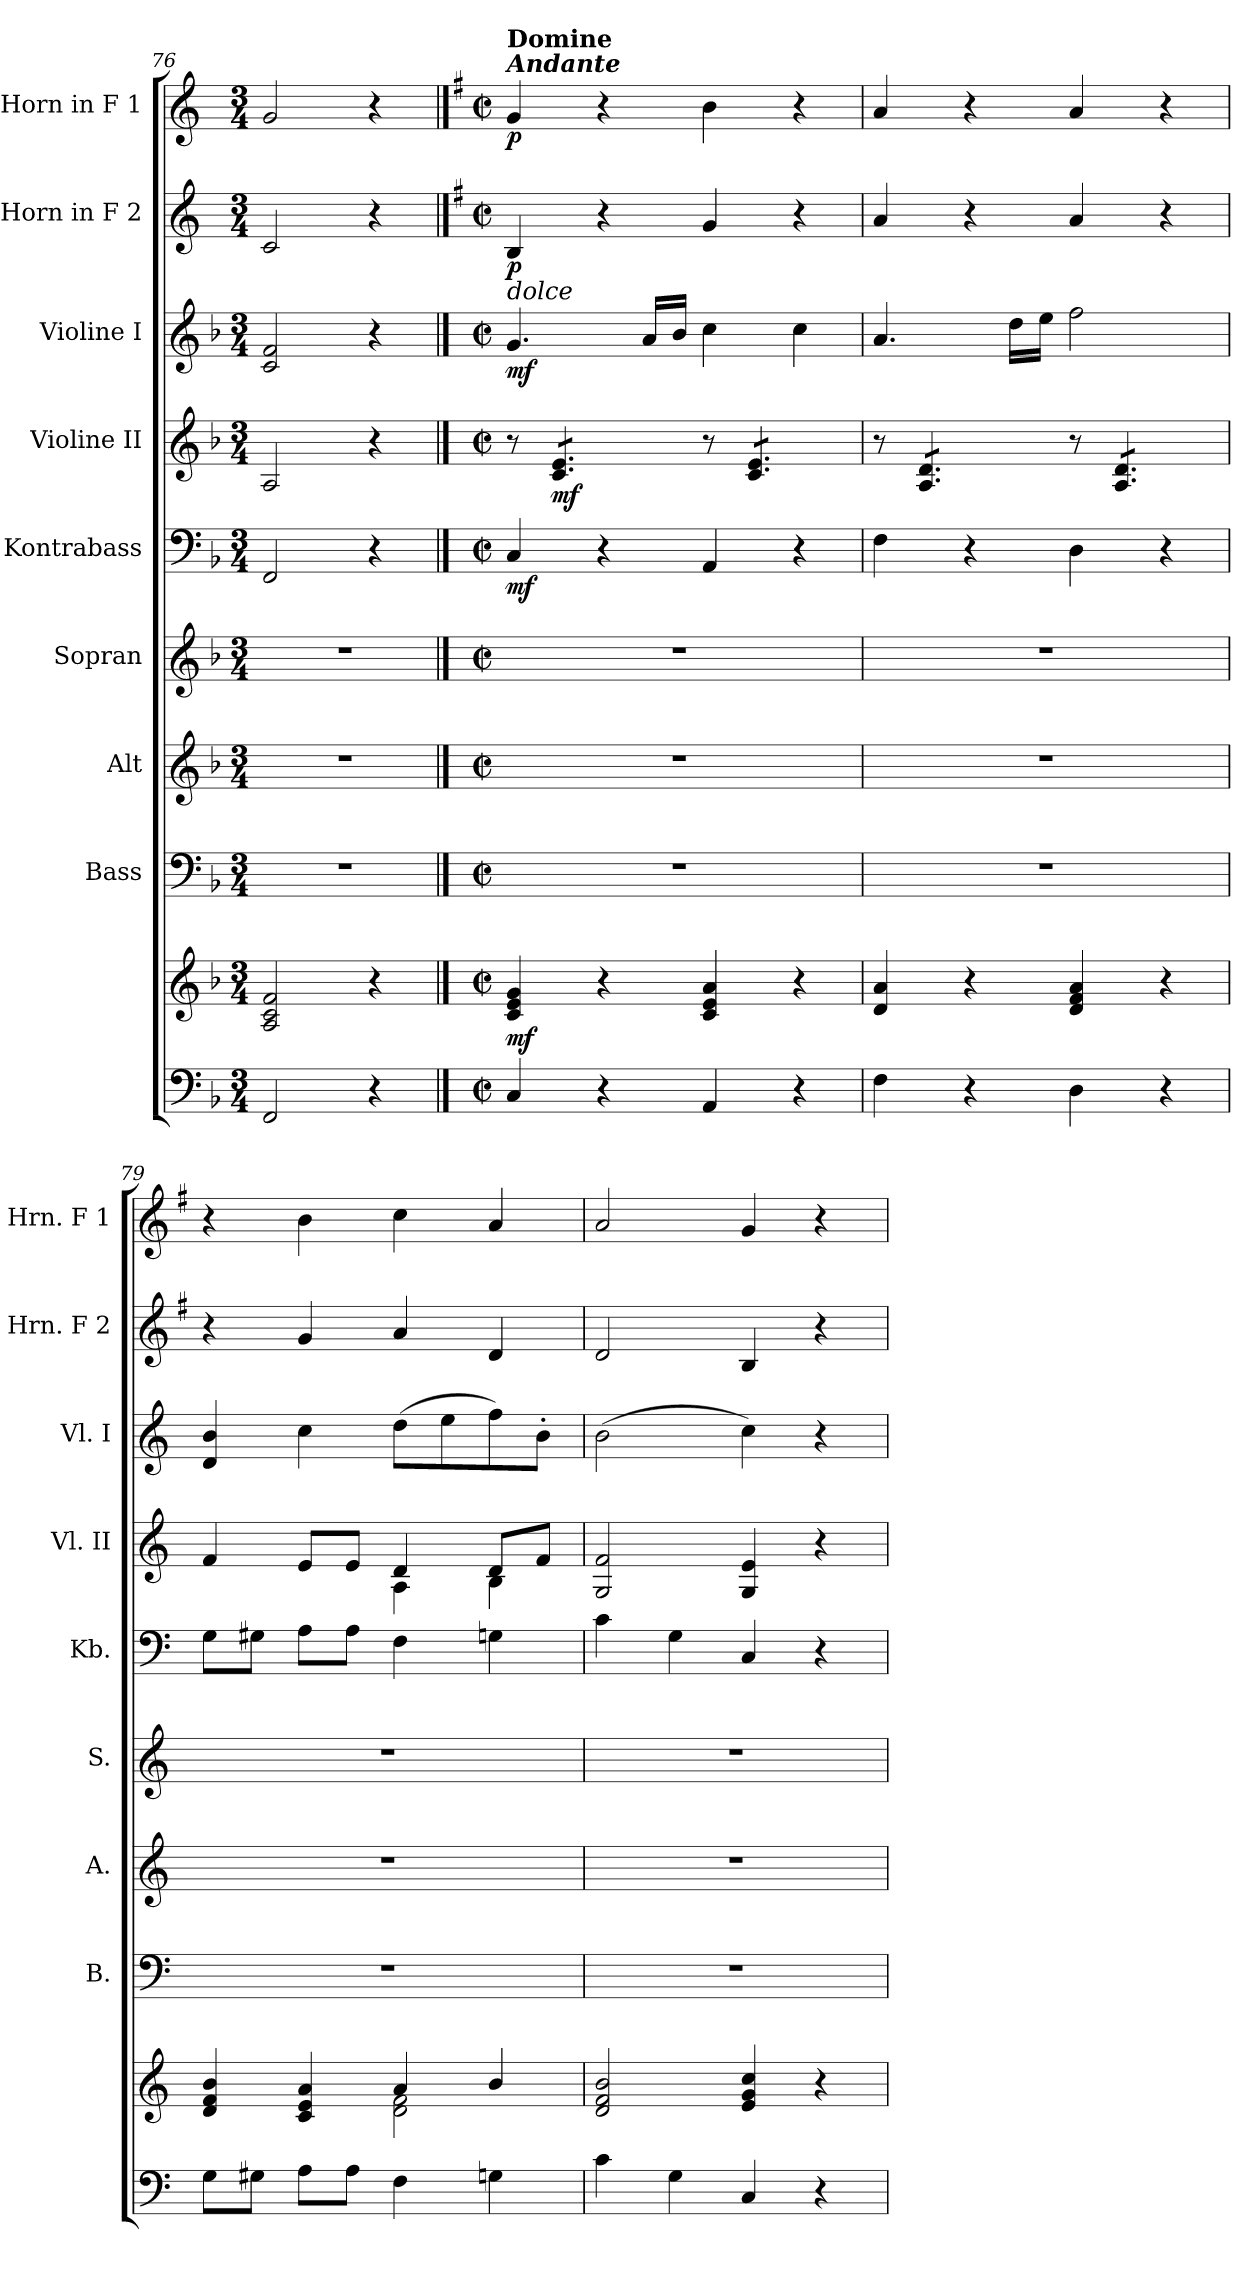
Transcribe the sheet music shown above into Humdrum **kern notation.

**kern	**kern	**dynam	**kern	**kern	**kern	**kern	**dynam	**kern	**dynam	**kern	**dynam	**kern	**dynam	**kern	**dynam
*part9	*part9	*part9	*part8	*part7	*part6	*part5	*part5	*part4	*part4	*part3	*part3	*part2	*part2	*part1	*part1
*staff10	*staff9	*staff9/10	*staff8	*staff7	*staff6	*staff5	*staff5	*staff4	*staff4	*staff3	*staff3	*staff2	*staff2	*staff1	*staff1
*	*	*	*I"Bass	*I"Alt	*I"Sopran	*I"Kontrabass	*	*I"Violine II	*	*I"Violine I	*	*I"Horn in F 2	*	*I"Horn in F 1	*
*	*	*	*I'B.	*I'A.	*I'S.	*I'Kb.	*	*I'Vl. II	*	*I'Vl. I	*	*I'Hrn. F 2	*	*I'Hrn. F 1	*
*clefF4	*clefG2	*	*clefF4	*clefG2	*clefG2	*clefF4	*	*clefG2	*	*clefG2	*	*clefG2	*	*clefG2	*
*	*	*	*	*	*	*ITrd7c12	*	*	*	*	*	*ITrd4c7	*	*ITrd4c7	*
*k[b-]	*k[b-]	*	*k[b-]	*k[b-]	*k[b-]	*k[b-]	*	*k[b-]	*	*k[b-]	*	*k[b-]	*	*k[b-]	*
*F:	*F:	*	*F:	*F:	*F:	*F:	*	*F:	*	*F:	*	*F:	*	*F:	*
*M3/4	*M3/4	*	*M3/4	*M3/4	*M3/4	*M3/4	*	*M3/4	*	*M3/4	*	*M3/4	*	*M3/4	*
=76	=76	=76	=76	=76	=76	=76	=76	=76	=76	=76	=76	=76	=76	=76	=76
2FF/	2A/ 2c/ 2f/	.	2.r	2.r	2.r	2FFF/	.	2A/	.	2c/ 2f/	.	2F/	.	2c/	.
4r	4r	.	.	.	.	4r	.	4r	.	4r	.	4r	.	4r	.
!!LO:PB:g=z
==77	==77	==77	==77	==77	==77	==77	==77	==77	==77	==77	==77	==77	==77	==77	==77
*k[]	*k[]	*	*k[]	*k[]	*k[]	*k[]	*	*k[]	*	*k[]	*	*k[]	*	*k[]	*
*C:	*C:	*	*C:	*C:	*C:	*C:	*	*C:	*	*C:	*	*C:	*	*C:	*
*M2/2	*M2/2	*	*M2/2	*M2/2	*M2/2	*M2/2	*	*M2/2	*	*M2/2	*	*M2/2	*	*M2/2	*
*met(c|)	*met(c|)	*	*met(c|)	*met(c|)	*met(c|)	*met(c|)	*	*met(c|)	*	*met(c|)	*	*met(c|)	*	*met(c|)	*
!	!	!	!	!	!	!	!	!	!	!	!	!	!	!LO:TX:a:Bi:t=Andante	!
!	!	!	!	!	!	!	!	!	!	!	!	!	!	!LO:TX:a:B:t=Domine	!
!	!	!	!	!	!	!	!	!	!	!LO:TX:a:i:t=dolce	!	!	!	!	!
!	!	!LO:DY:a=2	!	!	!	!	!LO:DY:b	!	!	!	!LO:DY:b	!	!LO:DY:b	!	!LO:DY:b
4C/	4c/ 4e/ 4g/	mf	1r	1r	1r	4CC/	mf	8r	.	4.g/	mf	4E/	p	4c/	p
!	!	!	!	!	!	!	!	!LO:TX:a:i:t=dolce	!	!	!	!	!	!	!
!	!	!	!	!	!	!	!	!	!LO:DY:b	!	!	!	!	!	!
*	*	*	*	*	*	*	*	*tremolo	*	*	*	*	*	*	*
.	.	.	.	.	.	.	.	8c/ 8e/L	mf	.	.	.	.	.	.
4r	4r	.	.	.	.	4r	.	8c/ 8e/	.	.	.	4r	.	4r	.
.	.	.	.	.	.	.	.	8c/ 8e/J	.	16a/LL	.	.	.	.	.
.	.	.	.	.	.	.	.	.	.	16b/JJ	.	.	.	.	.
4AA/	4c/ 4e/ 4a/	.	.	.	.	4AAA/	.	8r	.	4cc\	.	4c/	.	4e\	.
.	.	.	.	.	.	.	.	8c/ 8e/L	.	.	.	.	.	.	.
4r	4r	.	.	.	.	4r	.	8c/ 8e/	.	4cc\	.	4r	.	4r	.
.	.	.	.	.	.	.	.	8c/ 8e/J	.	.	.	.	.	.	.
=78	=78	=78	=78	=78	=78	=78	=78	=78	=78	=78	=78	=78	=78	=78	=78
4F\	4d/ 4a/	.	1r	1r	1r	4FF\	.	8r	.	4.a/	.	4d/	.	4d/	.
.	.	.	.	.	.	.	.	8A/ 8d/L	.	.	.	.	.	.	.
4r	4r	.	.	.	.	4r	.	8A/ 8d/	.	.	.	4r	.	4r	.
.	.	.	.	.	.	.	.	8A/ 8d/J	.	16dd\LL	.	.	.	.	.
.	.	.	.	.	.	.	.	.	.	16ee\JJ	.	.	.	.	.
4D\	4d/ 4f/ 4a/	.	.	.	.	4DD\	.	8r	.	2ff\	.	4d/	.	4d/	.
.	.	.	.	.	.	.	.	8A/ 8d/L	.	.	.	.	.	.	.
4r	4r	.	.	.	.	4r	.	8A/ 8d/	.	.	.	4r	.	4r	.
.	.	.	.	.	.	.	.	8A/ 8d/J	.	.	.	.	.	.	.
*	*	*	*	*	*	*	*	*Xtremolo	*	*	*	*	*	*	*
=79	=79	=79	=79	=79	=79	=79	=79	=79	=79	=79	=79	=79	=79	=79	=79
*	*^	*	*	*	*	*	*	*^	*	*	*	*	*	*	*
8G\L	4d/ 4f/ 4b/	2ryy	.	1r	1r	1r	8GG\L	.	4f/	2ryy	.	4d/ 4b/	.	4r	.	4r	.
8G#X\J	.	.	.	.	.	.	8GG#X\J	.	.	.	.	.	.	.	.	.	.
8A\L	4c/ 4e/ 4a/	.	.	.	.	.	8AA\L	.	8e/L	.	.	4cc\	.	4c/	.	4e\	.
8A\J	.	.	.	.	.	.	8AA\J	.	8e/J	.	.	.	.	.	.	.	.
4F\	4a/	2d\ 2f\	.	.	.	.	4FF\	.	4d/	4A\	.	(>8dd\L	.	4d/	.	4f\	.
.	.	.	.	.	.	.	.	.	.	.	.	8ee\	.	.	.	.	.
4Gn\	4b/	.	.	.	.	.	4GGn\	.	8d/L	4B\	.	8ff\)	.	4G/	.	4d/	.
.	.	.	.	.	.	.	.	.	8f/J	.	.	8b'>\J	.	.	.	.	.
*	*v	*v	*	*	*	*	*	*	*v	*v	*	*	*	*	*	*	*
=80	=80	=80	=80	=80	=80	=80	=80	=80	=80	=80	=80	=80	=80	=80	=80
4c\	2d/ 2f/ 2b/	.	1r	1r	1r	4C\	.	2G/ 2f/	.	(>2b\	.	2G/	.	2d/	.
4G\	.	.	.	.	.	4GG\	.	.	.	.	.	.	.	.	.
4C/	4e/ 4g/ 4cc/	.	.	.	.	4CC/	.	4G/ 4e/	.	4cc\)	.	4E/	.	4c/	.
4r	4r	.	.	.	.	4r	.	4r	.	4r	.	4r	.	4r	.
=	=	=	=	=	=	=	=	=	=	=	=	=	=	=	=
*-	*-	*-	*-	*-	*-	*-	*-	*-	*-	*-	*-	*-	*-	*-	*-
